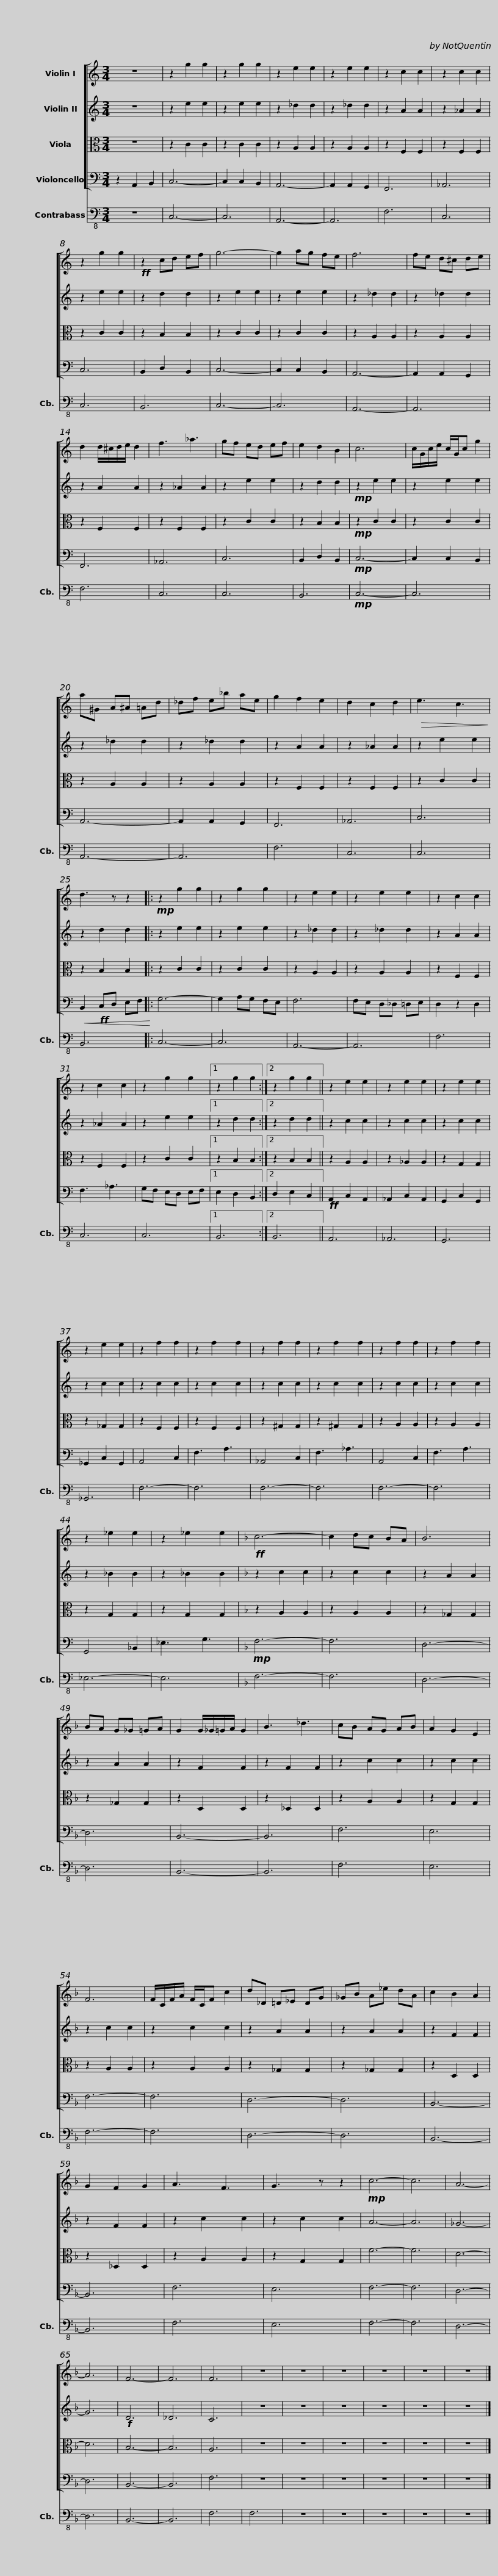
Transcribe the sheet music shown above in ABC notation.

X:1
%%score [ 1 2 3 4 ] 5
L:1/8
M:3/4
I:linebreak $
K:C
V:1 treble
V:2 treble
V:3 alto
V:4 bass
V:5 bass-8
V:1
 z6 | z2 g2 g2 | z2 g2 g2 | z2 e2 e2 | z2 e2 e2 | %5
 z2 c2 c2 | z2 c2 c2 | z2 g2 g2 |!ff! z2 cd ef | g6- |$ %10
 g2 ag fe | f6 | fe d^c de | d2 d/^c/d/e/ d2 | f3 _a3 | %15
 gf ed ef | e2 d2 B2 | c6 |$ c/G/c/e/ c/G/c g2 | a^G A^A =Ad | %20
 _df e_b ae | g2 f2 e2 | d2 c2 d2 |!>(! e3 c3!>)! | d3 z z2 |: %25
!mp! z2 g2 g2 |$ z2 g2 g2 | z2 e2 e2 | z2 e2 e2 | z2 c2 c2 | %30
 z2 c2 c2 | z2 g2 g2 |1 z2 g2 g2 :|2 z2 g2 g2 || z2 e2 e2 |$ %35
 z2 e2 e2 | z2 e2 e2 | z2 e2 e2 | z2 f2 f2 | z2 f2 f2 | %40
 z2 f2 f2 | z2 f2 f2 | z2 f2 f2 | z2 f2 f2 | z2 _e2 e2 |$ %45
 z2 _e2 e2 |[K:F]!ff! c6- | c2 dc BA | B6 | BA G_G =GA | %50
 G2 G/_G/=G/A/ G2 | B3 _d3 | cB AG AB |$ A2 G2 E2 | F6 | %55
 F/C/F/A/ F/C/F c2 | d_D =D_E DG | _GB A_e dA | c2 B2 A2 | G2 F2 G2 | %60
 A3 F3 |$ G3 z z2 |!mp! c6- | c6 | A6- | %65
 A6 | F6- | F6 | F6 | z6 | %70
 z6 | z6 | z6 | z6 | z6 |] %75
V:2
 z6 | z2 e2 e2 | z2 e2 e2 | z2 _d2 d2 | z2 _d2 d2 | %5
 z2 A2 A2 | z2 _A2 A2 | z2 e2 e2 | z2 d2 d2 | z2 e2 e2 |$ %10
 z2 e2 e2 | z2 _d2 d2 | z2 _d2 d2 | z2 A2 A2 | z2 _A2 A2 | %15
 z2 e2 e2 | z2 d2 d2 |!mp! z2 e2 e2 |$ z2 e2 e2 | z2 _d2 d2 | %20
 z2 _d2 d2 | z2 A2 A2 | z2 _A2 A2 | z2 e2 e2 | z2 d2 d2 |: %25
 z2 e2 e2 |$ z2 e2 e2 | z2 _d2 d2 | z2 _d2 d2 | z2 A2 A2 | %30
 z2 _A2 A2 | z2 e2 e2 |1 z2 d2 d2 :|2 z2 d2 d2 || z2 c2 c2 |$ %35
 z2 c2 c2 | z2 c2 c2 | z2 c2 c2 | z2 c2 c2 | z2 c2 c2 | %40
 z2 c2 c2 | z2 c2 c2 | z2 c2 c2 | z2 c2 c2 | z2 _B2 B2 |$ %45
 z2 _B2 B2 |[K:F] z2 c2 c2 | z2 c2 c2 | z2 A2 A2 | z2 A2 A2 | %50
 z2 F2 F2 | z2 F2 F2 | z2 c2 c2 |$ z2 c2 c2 | z2 c2 c2 | %55
 z2 c2 c2 | z2 A2 A2 | z2 A2 A2 | z2 F2 F2 | z2 F2 F2 | %60
 z2 c2 c2 |$ z2 c2 c2 | A6- | A6 | _G6- | %65
 G6 |!f! D6 | _D6 | C6 | z6 | %70
 z6 | z6 | z6 | z6 | z6 |] %75
V:3
 z6 | z2 C2 C2 | z2 C2 C2 | z2 A,2 A,2 | z2 A,2 A,2 | %5
 z2 F,2 F,2 | z2 F,2 F,2 | z2 C2 C2 | z2 B,2 B,2 | z2 C2 C2 |$ %10
 z2 C2 C2 | z2 A,2 A,2 | z2 A,2 A,2 | z2 F,2 F,2 | z2 F,2 F,2 | %15
 z2 C2 C2 | z2 B,2 B,2 |!mp! z2 C2 C2 |$ z2 C2 C2 | z2 A,2 A,2 | %20
 z2 A,2 A,2 | z2 F,2 F,2 | z2 F,2 F,2 | z2 C2 C2 | z2 B,2 B,2 |: %25
 z2 C2 C2 |$ z2 C2 C2 | z2 A,2 A,2 | z2 A,2 A,2 | z2 F,2 F,2 | %30
 z2 F,2 F,2 | z2 C2 C2 |1 z2 B,2 B,2 :|2 z2 B,2 B,2 || z2 A,2 A,2 |$ %35
 z2 _A,2 A,2 | z2 G,2 G,2 | z2 _G,2 G,2 | z2 F,2 F,2 | z2 F,2 F,2 | %40
 z2 ^G,2 G,2 | z2 ^G,2 G,2 | z2 A,2 A,2 | z2 A,2 A,2 | z2 G,2 G,2 |$ %45
 z2 G,2 G,2 |[K:F] z2 A,2 A,2 | z2 A,2 A,2 | z2 _G,2 G,2 | z2 _G,2 G,2 | %50
 z2 D,2 D,2 | z2 _D,2 D,2 | z2 A,2 A,2 |$ z2 G,2 G,2 | z2 A,2 A,2 | %55
 z2 A,2 A,2 | z2 _G,2 G,2 | z2 _G,2 G,2 | z2 D,2 D,2 | z2 _D,2 D,2 | %60
 z2 A,2 A,2 |$ z2 G,2 G,2 | F6- | F6 | D6- | %65
 D6 | B,6- | B,6 | A,6 | z6 | %70
 z6 | z6 | z6 | z6 | z6 |] %75
V:4
 z2 A,,2 B,,2 | C,6- | C,2 C,2 B,,2 | A,,6- | A,,2 A,,2 G,,2 | %5
 F,,6 | _A,,6 | C,6 | B,,2 D,2 B,,2 | C,6- |$ %10
 C,2 C,2 B,,2 | A,,6- | A,,2 A,,2 G,,2 | F,,6 | _A,,6 | %15
 C,6 | B,,2 D,2 B,,2 |!mp! C,6- |$ C,2 C,2 B,,2 | A,,6- | %20
 A,,2 A,,2 G,,2 | F,,6 | _A,,6 | C,6 |!<(! B,,2!ff! C,D, E,F,!<)! |: %25
 G,6- |$ G,2 A,G, F,E, | F,6 | F,E, D,_D, =D,E, | D,2 z2 D,2 | %30
 F,3 _A,3 | G,F, E,D, E,F, |1 E,2 D,2 B,,2 :|2 D,2 E,2 C,2 ||!ff! A,,2 C,2 A,,2 |$ %35
 _A,,2 C,2 A,,2 | G,,2 C,2 G,,2 | _G,,2 C,2 G,,2 | A,,4 C,2 | F,3 A,3 | %40
 _A,,4 C,2 | F,3 _A,3 | A,,4 C,2 | F,3 A,3 | G,,4 _B,,2 |$ %45
 _E,3 G,3 |[K:F]!mp! F,6- | F,6 | D,6- | D,6 | %50
 B,,6- | B,,6 | F,6 |$ E,6 | F,6- | %55
 F,6 | D,6- | D,6 | B,,6- | B,,6 | %60
 F,6 |$ E,6 | F,6- | F,6 | D,6- | %65
 D,6 | B,,6- | B,,6 | F,6 | z6 | %70
 z6 | z6 | z6 | z6 | z6 |] %75
V:5
 z6 | C,6- | C,6 | A,,6- | A,,6 | %5
 F,6 | C,6 | C,6 | B,,6 | C,6- |$ %10
 C,6 | A,,6- | A,,6 | F,6 | C,6 | %15
 C,6 | B,,6 |!mp! C,6- |$ C,6 | A,,6- | %20
 A,,6 | F,6 | C,6 | C,6 | B,,6 |: %25
 C,6- |$ C,6 | A,,6- | A,,6 | F,6 | %30
 C,6 | C,6 |1 B,,6 :|2 B,,6 || A,,6 |$ %35
 _A,,6 | G,,6 | _G,,6 | F,6- | F,6 | %40
 F,6- | F,6 | F,6- | F,6 | _E,6- |$ %45
 E,6 |[K:F] F,6- | F,6 | D,6- | D,6 | %50
 B,,6- | B,,6 | F,6 |$ E,6 | F,6- | %55
 F,6 | D,6- | D,6 | B,,6- | B,,6 | %60
 F,6 |$ E,6 | F,6- | F,6 | D,6- | %65
 D,6 | B,,6- | B,,6 | F,6 | F,6 | %70
 z6 | z6 | z6 | z6 | z6 |] %75
